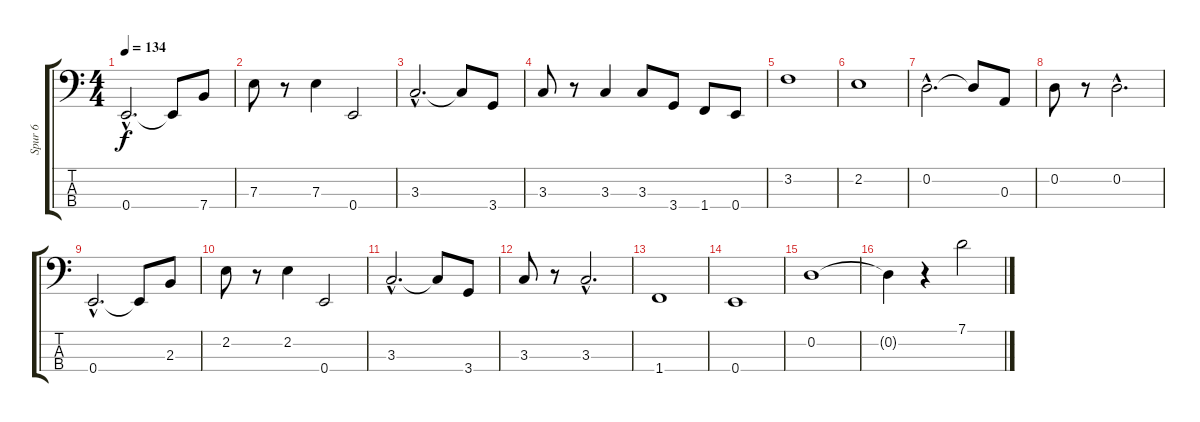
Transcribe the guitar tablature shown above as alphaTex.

\track ("Spur 6" "Spur 6") {instrument electricbassfinger}
\staff {score tabs}
\tuning (G2 D2 A1 E1) {hide}
\ts (4 4)
\tempo 134
\clef f4
\ks c
0.4{hac}.2{d dy f} 0.4{t}.8 7.4.8 |
7.3.8 r.8 7.3.4 0.4.2 |
3.3{hac}.2{d} 3.3{t}.8 3.4.8 |
3.3.8 r.8 3.3.4 3.3.8 3.4.8 1.4.8 0.4.8 |
3.2.1 |
2.2.1 |
0.2{hac}.2{d} 0.2{t}.8 0.3.8 |
0.2.8 r.8 0.2{hac}.2{d} |
0.4{hac}.2{d} 0.4{t}.8 2.3.8 |
2.2.8 r.8 2.2.4 0.4.2 |
3.3{hac}.2{d} 3.3{t}.8 3.4.8 |
3.3.8 r.8 3.3{hac}.2{d volume 15 balance 8} |
1.4.1 |
0.4.1 |
0.2.1 |
0.2{t}.4 r.4 7.1.2
